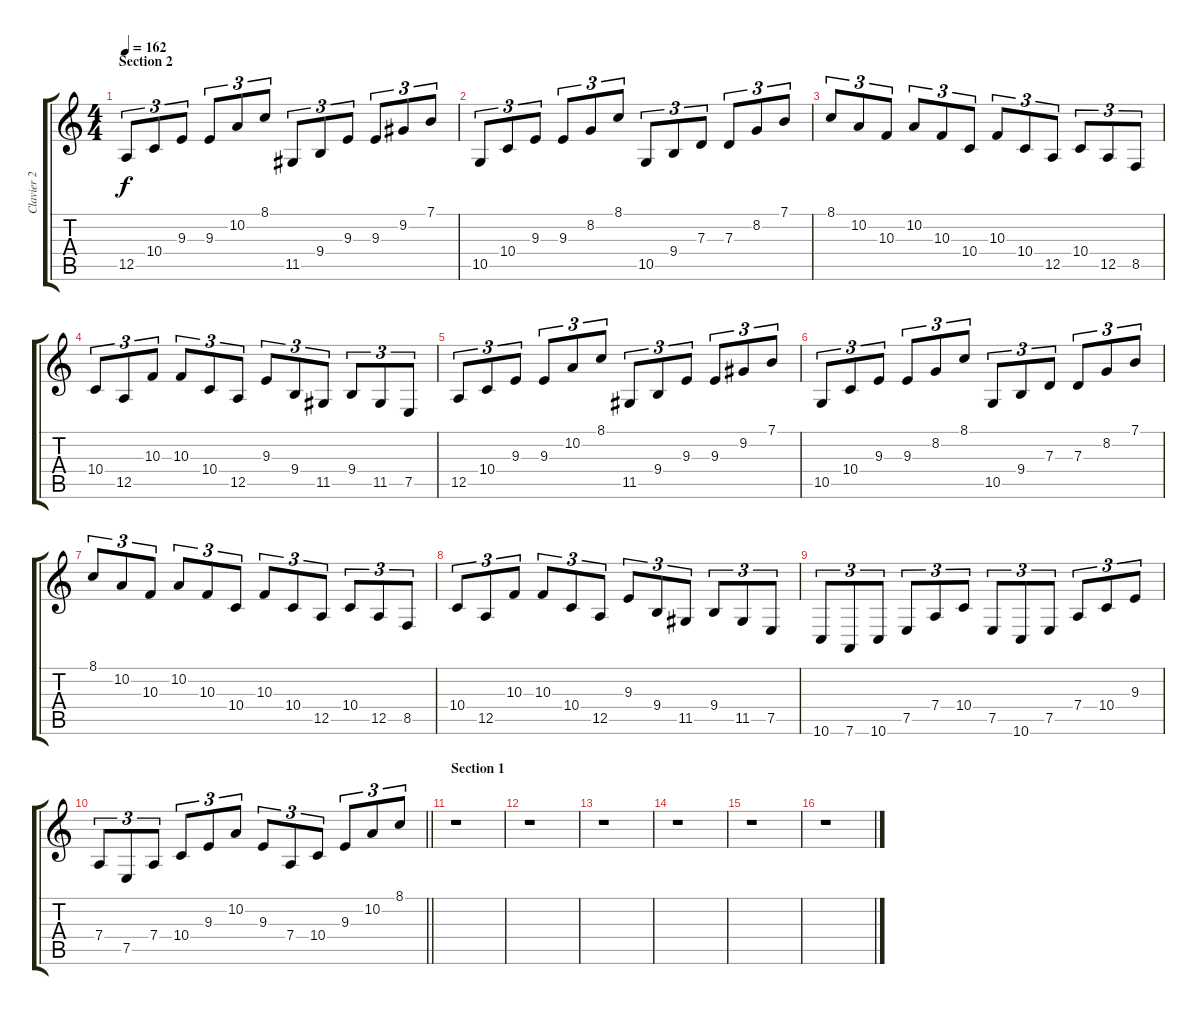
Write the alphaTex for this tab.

\track ("Clavier 2" "Clavier 2") {instrument lead2sawtooth}
\staff {score tabs}
\tuning (E4 B3 G3 D3 A2 D2) {hide}
\ts (4 4)
\section ("" "Section 2")
\tempo 162
\clef g2
\ks c
12.5.8{tu (3 2) dy f} 10.4.8{tu (3 2)} 9.3.8{tu (3 2)} 9.3.8{tu (3 2)} 10.2.8{tu (3 2)} 8.1.8{tu (3 2)} 11.5.8{tu (3 2)} 9.4.8{tu (3 2)} 9.3.8{tu (3 2)} 9.3.8{tu (3 2)} 9.2.8{tu (3 2)} 7.1.8{tu (3 2)} |
10.5.8{tu (3 2)} 10.4.8{tu (3 2)} 9.3.8{tu (3 2)} 9.3.8{tu (3 2)} 8.2.8{tu (3 2)} 8.1.8{tu (3 2)} 10.5.8{tu (3 2)} 9.4.8{tu (3 2)} 7.3.8{tu (3 2)} 7.3.8{tu (3 2)} 8.2.8{tu (3 2)} 7.1.8{tu (3 2)} |
8.1.8{tu (3 2)} 10.2.8{tu (3 2)} 10.3.8{tu (3 2)} 10.2.8{tu (3 2)} 10.3.8{tu (3 2)} 10.4.8{tu (3 2)} 10.3.8{tu (3 2)} 10.4.8{tu (3 2)} 12.5.8{tu (3 2)} 10.4.8{tu (3 2)} 12.5.8{tu (3 2)} 8.5.8{tu (3 2)} |
10.4.8{tu (3 2)} 12.5.8{tu (3 2)} 10.3.8{tu (3 2)} 10.3.8{tu (3 2)} 10.4.8{tu (3 2)} 12.5.8{tu (3 2)} 9.3.8{tu (3 2)} 9.4.8{tu (3 2)} 11.5.8{tu (3 2)} 9.4.8{tu (3 2)} 11.5.8{tu (3 2)} 7.5.8{tu (3 2)} |
12.5.8{tu (3 2)} 10.4.8{tu (3 2)} 9.3.8{tu (3 2)} 9.3.8{tu (3 2)} 10.2.8{tu (3 2)} 8.1.8{tu (3 2)} 11.5.8{tu (3 2)} 9.4.8{tu (3 2)} 9.3.8{tu (3 2)} 9.3.8{tu (3 2)} 9.2.8{tu (3 2)} 7.1.8{tu (3 2)} |
10.5.8{tu (3 2)} 10.4.8{tu (3 2)} 9.3.8{tu (3 2)} 9.3.8{tu (3 2)} 8.2.8{tu (3 2)} 8.1.8{tu (3 2)} 10.5.8{tu (3 2)} 9.4.8{tu (3 2)} 7.3.8{tu (3 2)} 7.3.8{tu (3 2)} 8.2.8{tu (3 2)} 7.1.8{tu (3 2)} |
8.1.8{tu (3 2)} 10.2.8{tu (3 2)} 10.3.8{tu (3 2)} 10.2.8{tu (3 2)} 10.3.8{tu (3 2)} 10.4.8{tu (3 2)} 10.3.8{tu (3 2)} 10.4.8{tu (3 2)} 12.5.8{tu (3 2)} 10.4.8{tu (3 2)} 12.5.8{tu (3 2)} 8.5.8{tu (3 2)} |
10.4.8{tu (3 2)} 12.5.8{tu (3 2)} 10.3.8{tu (3 2)} 10.3.8{tu (3 2)} 10.4.8{tu (3 2)} 12.5.8{tu (3 2)} 9.3.8{tu (3 2)} 9.4.8{tu (3 2)} 11.5.8{tu (3 2)} 9.4.8{tu (3 2)} 11.5.8{tu (3 2)} 7.5.8{tu (3 2)} |
10.6.8{tu (3 2)} 7.6.8{tu (3 2)} 10.6.8{tu (3 2)} 7.5.8{tu (3 2)} 7.4.8{tu (3 2)} 10.4.8{tu (3 2)} 7.5.8{tu (3 2)} 10.6.8{tu (3 2)} 7.5.8{tu (3 2)} 7.4.8{tu (3 2)} 10.4.8{tu (3 2)} 9.3.8{tu (3 2)} |
\barLineRight lightlight
7.4.8{tu (3 2)} 7.5.8{tu (3 2)} 7.4.8{tu (3 2)} 10.4.8{tu (3 2)} 9.3.8{tu (3 2)} 10.2.8{tu (3 2)} 9.3.8{tu (3 2)} 7.4.8{tu (3 2)} 10.4.8{tu (3 2)} 9.3.8{tu (3 2)} 10.2.8{tu (3 2)} 8.1.8{tu (3 2)} |
\section ("" "Section 1")
r.1 |
r.1 |
r.1 |
r.1 |
r.1 |
r.1
